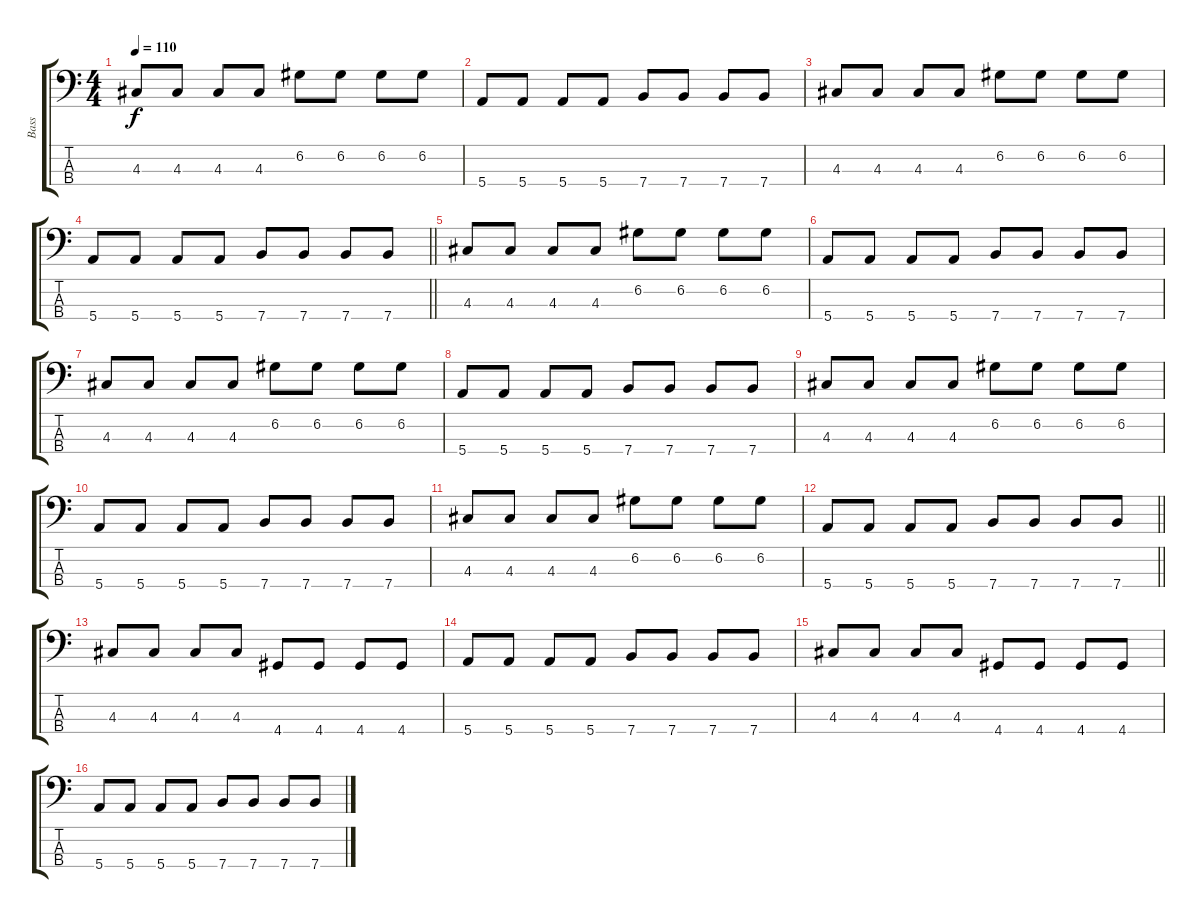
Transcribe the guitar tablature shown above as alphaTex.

\track ("Bass" "Bass") {instrument electricbassfinger}
\staff {score tabs}
\tuning (G2 D2 A1 E1) {hide}
\ts (4 4)
\tempo 110
\clef f4
\ks c
4.3.8{dy f} 4.3.8 4.3.8 4.3.8 6.2.8 6.2.8 6.2.8 6.2.8 |
5.4.8 5.4.8 5.4.8 5.4.8 7.4.8 7.4.8 7.4.8 7.4.8 |
4.3.8 4.3.8 4.3.8 4.3.8 6.2.8 6.2.8 6.2.8 6.2.8 |
\barLineRight lightlight
5.4.8 5.4.8 5.4.8 5.4.8 7.4.8 7.4.8 7.4.8 7.4.8 |
4.3.8 4.3.8 4.3.8 4.3.8 6.2.8 6.2.8 6.2.8 6.2.8 |
5.4.8 5.4.8 5.4.8 5.4.8 7.4.8 7.4.8 7.4.8 7.4.8 |
4.3.8 4.3.8 4.3.8 4.3.8 6.2.8 6.2.8 6.2.8 6.2.8 |
5.4.8 5.4.8 5.4.8 5.4.8 7.4.8 7.4.8 7.4.8 7.4.8 |
4.3.8 4.3.8 4.3.8 4.3.8 6.2.8 6.2.8 6.2.8 6.2.8 |
5.4.8 5.4.8 5.4.8 5.4.8 7.4.8 7.4.8 7.4.8 7.4.8 |
4.3.8 4.3.8 4.3.8 4.3.8 6.2.8 6.2.8 6.2.8 6.2.8 |
\barLineRight lightlight
5.4.8 5.4.8 5.4.8 5.4.8 7.4.8 7.4.8 7.4.8 7.4.8 |
4.3.8{volume 11 instrument lead8bassandlead} 4.3.8 4.3.8 4.3.8 4.4.8 4.4.8 4.4.8 4.4.8 |
5.4.8 5.4.8 5.4.8 5.4.8 7.4.8 7.4.8 7.4.8 7.4.8 |
4.3.8 4.3.8 4.3.8 4.3.8 4.4.8 4.4.8 4.4.8 4.4.8 |
5.4.8 5.4.8 5.4.8 5.4.8 7.4.8 7.4.8 7.4.8 7.4.8
